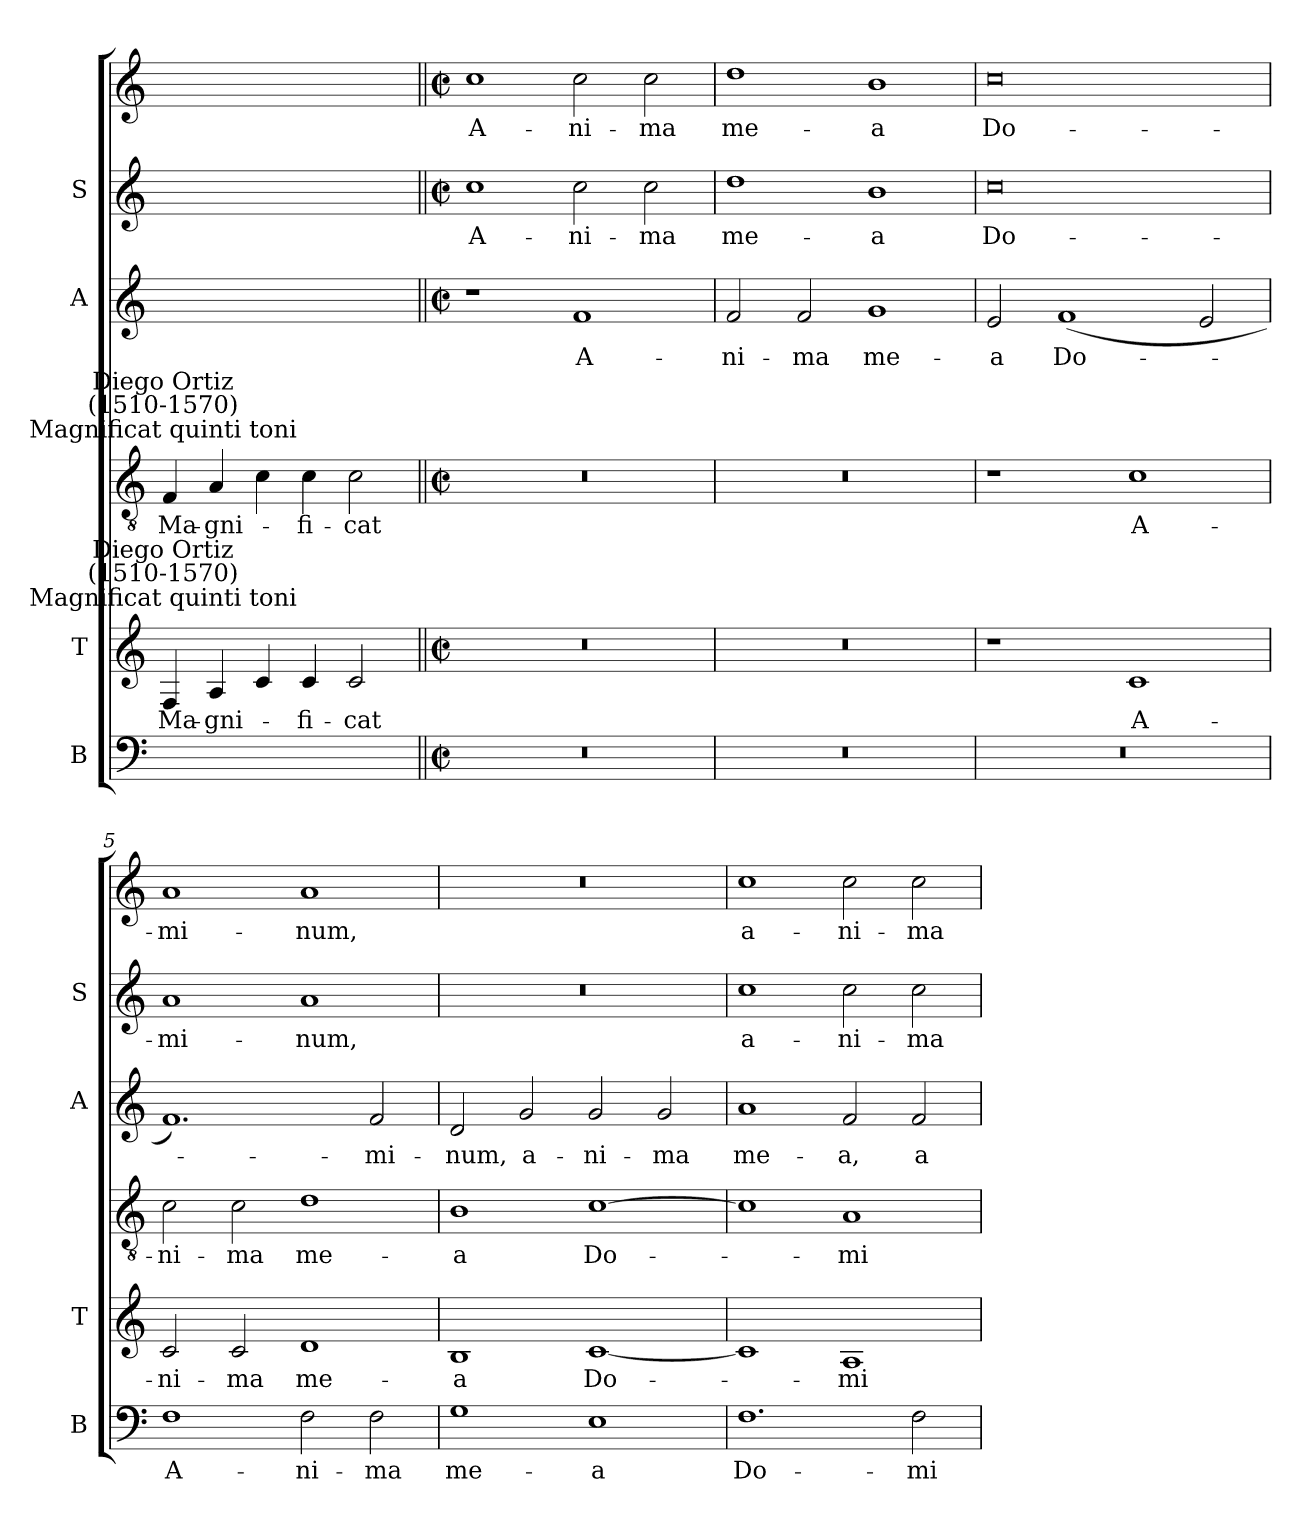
**kern	**text	**kern	**text	**kern	**text	**kern	**text	**kern	**text	**kern	**text
*part4	*part4	*part3	*part3	*part3	*part3	*part2	*part2	*part1	*part1	*part1	*part1
*staff6	*staff6	*staff5	*staff5	*staff4	*staff4	*staff3	*staff3	*staff2	*staff2	*staff1	*staff1
*I"B	*	*I"T	*	*	*	*I"A	*	*I"S	*	*	*
*I'B	*	*I'T	*	*	*	*I'A	*	*I'S	*	*	*
*clefF4	*	*	*	*clefGv2	*	*clefG2	*	*	*	*clefG2	*
*k[]	*	*k[]	*	*k[]	*	*k[]	*	*k[]	*	*k[]	*
*C:	*	*C:	*	*C:	*	*C:	*	*C:	*	*C:	*
=1	=1	=1	=1	=1	=1	=1	=1	=1	=1	=1	=1
!	!	!	!	!LO:TX:a:cj:t=Magnificat quinti toni	!	!	!	!	!	!	!
!	!	!	!	!LO:TX:a:cj:t=Diego Ortiz\n(1510-1570)	!	!	!	!	!	!	!
!	!	!LO:TX:a:cj:t=Magnificat quinti toni	!	!	!	!	!	!	!	!	!
!	!	!LO:TX:a:cj:t=Diego Ortiz\n(1510-1570)	!	!	!	!	!	!	!	!	!
!	!	!	!LO:LY:b	!	!LO:LY:b	!	!	!	!	!	!
1.ryy	.	4F	Ma-	4F	Ma-	1.ryy	.	1.ryy	.	1.ryy	.
!	!	!	!LO:LY:b	!	!LO:LY:b	!	!	!	!	!	!
.	.	4A	-gni-	4A	-gni-	.	.	.	.	.	.
.	.	4c	.	4c	.	.	.	.	.	.	.
!	!	!	!LO:LY:b	!	!LO:LY:b	!	!	!	!	!	!
.	.	4c	fi-	4c	fi-	.	.	.	.	.	.
!	!	!	!LO:LY:b	!	!LO:LY:b	!	!	!	!	!	!
.	.	2c	-cat	2c	-cat	.	.	.	.	.	.
=2||	=2||	=2||	=2||	=2||	=2||	=2||	=2||	=2||	=2||	=2||	=2||
*M4/2	*	*M4/2	*	*M4/2	*	*M4/2	*	*M4/2	*	*M4/2	*
*met(c|)	*	*met(c|)	*	*met(c|)	*	*met(c|)	*	*met(c|)	*	*met(c|)	*
!	!	!	!	!	!	!	!	!	!LO:LY:b	!	!LO:LY:b
0r	.	0r	.	0r	.	1r	.	1cc	A-	1cc	A-
!	!	!	!	!	!	!	!LO:LY:b	!	!LO:LY:b	!	!LO:LY:b
.	.	.	.	.	.	1f	A-	2cc	-ni-	2cc	-ni-
!	!	!	!	!	!	!	!	!	!LO:LY:b	!	!LO:LY:b
.	.	.	.	.	.	.	.	2cc	-ma	2cc	-ma
=3	=3	=3	=3	=3	=3	=3	=3	=3	=3	=3	=3
!	!	!	!	!	!	!	!LO:LY:b	!	!LO:LY:b	!	!LO:LY:b
0r	.	0r	.	0r	.	2f	-ni-	1dd	me-	1dd	me-
!	!	!	!	!	!	!	!LO:LY:b	!	!	!	!
.	.	.	.	.	.	2f	-ma	.	.	.	.
!	!	!	!	!	!	!	!LO:LY:b	!	!LO:LY:b	!	!LO:LY:b
.	.	.	.	.	.	1g	me-	1b	-a	1b	-a
=4	=4	=4	=4	=4	=4	=4	=4	=4	=4	=4	=4
!	!	!	!	!	!	!	!LO:LY:b	!	!LO:LY:b	!	!LO:LY:b
0r	.	1r	.	1r	.	2e	-a	0cc	Do-	0cc	Do-
!	!	!	!	!	!	!	!LO:LY:b	!	!	!	!
.	.	.	.	.	.	(<1f	Do-	.	.	.	.
!	!	!	!LO:LY:b	!	!LO:LY:b	!	!	!	!	!	!
.	.	1c	A-	1c	A-	.	.	.	.	.	.
.	.	.	.	.	.	2e	.	.	.	.	.
=5	=5	=5	=5	=5	=5	=5	=5	=5	=5	=5	=5
!	!LO:LY:b	!	!LO:LY:b	!	!LO:LY:b	!	!	!	!LO:LY:b	!	!LO:LY:b
1F	A-	2c	-ni-	2c	-ni-	1.f)	.	1a	-mi-	1a	-mi-
!	!	!	!LO:LY:b	!	!LO:LY:b	!	!	!	!	!	!
.	.	2c	-ma	2c	-ma	.	.	.	.	.	.
!	!LO:LY:b	!	!LO:LY:b	!	!LO:LY:b	!	!	!	!LO:LY:b	!	!LO:LY:b
2F	-ni-	1d	me-	1d	me-	.	.	1a	-num,	1a	-num,
!	!LO:LY:b	!	!	!	!	!	!LO:LY:b	!	!	!	!
2F	-ma	.	.	.	.	2f	mi-	.	.	.	.
=6	=6	=6	=6	=6	=6	=6	=6	=6	=6	=6	=6
!	!LO:LY:b	!	!LO:LY:b	!	!LO:LY:b	!	!LO:LY:b	!	!	!	!
1G	me-	1B	-a	1B	-a	2d	-num,	0r	.	0r	.
!	!	!	!	!	!	!	!LO:LY:b	!	!	!	!
.	.	.	.	.	.	2g	a-	.	.	.	.
!	!LO:LY:b	!	!LO:LY:b	!	!LO:LY:b	!	!LO:LY:b	!	!	!	!
1E	-a	[1c	Do-	[1c	Do-	2g	-ni-	.	.	.	.
!	!	!	!	!	!	!	!LO:LY:b	!	!	!	!
.	.	.	.	.	.	2g	-ma	.	.	.	.
=7	=7	=7	=7	=7	=7	=7	=7	=7	=7	=7	=7
!	!LO:LY:b	!	!	!	!	!	!LO:LY:b	!	!LO:LY:b	!	!LO:LY:b
1.F	Do-	1c]	.	1c]	.	1a	me-	1cc	a-	1cc	a-
!	!	!	!LO:LY:b	!	!LO:LY:b	!	!LO:LY:b	!	!LO:LY:b	!	!LO:LY:b
.	.	1A	mi-	1A	mi-	2f	-a,	2cc	-ni-	2cc	-ni-
!	!LO:LY:b	!	!	!	!	!	!LO:LY:b	!	!LO:LY:b	!	!LO:LY:b
2F	-mi-	.	.	.	.	2f	a-	2cc	-ma	2cc	-ma
=	=	=	=	=	=	=	=	=	=	=	=
*-	*-	*-	*-	*-	*-	*-	*-	*-	*-	*-	*-
